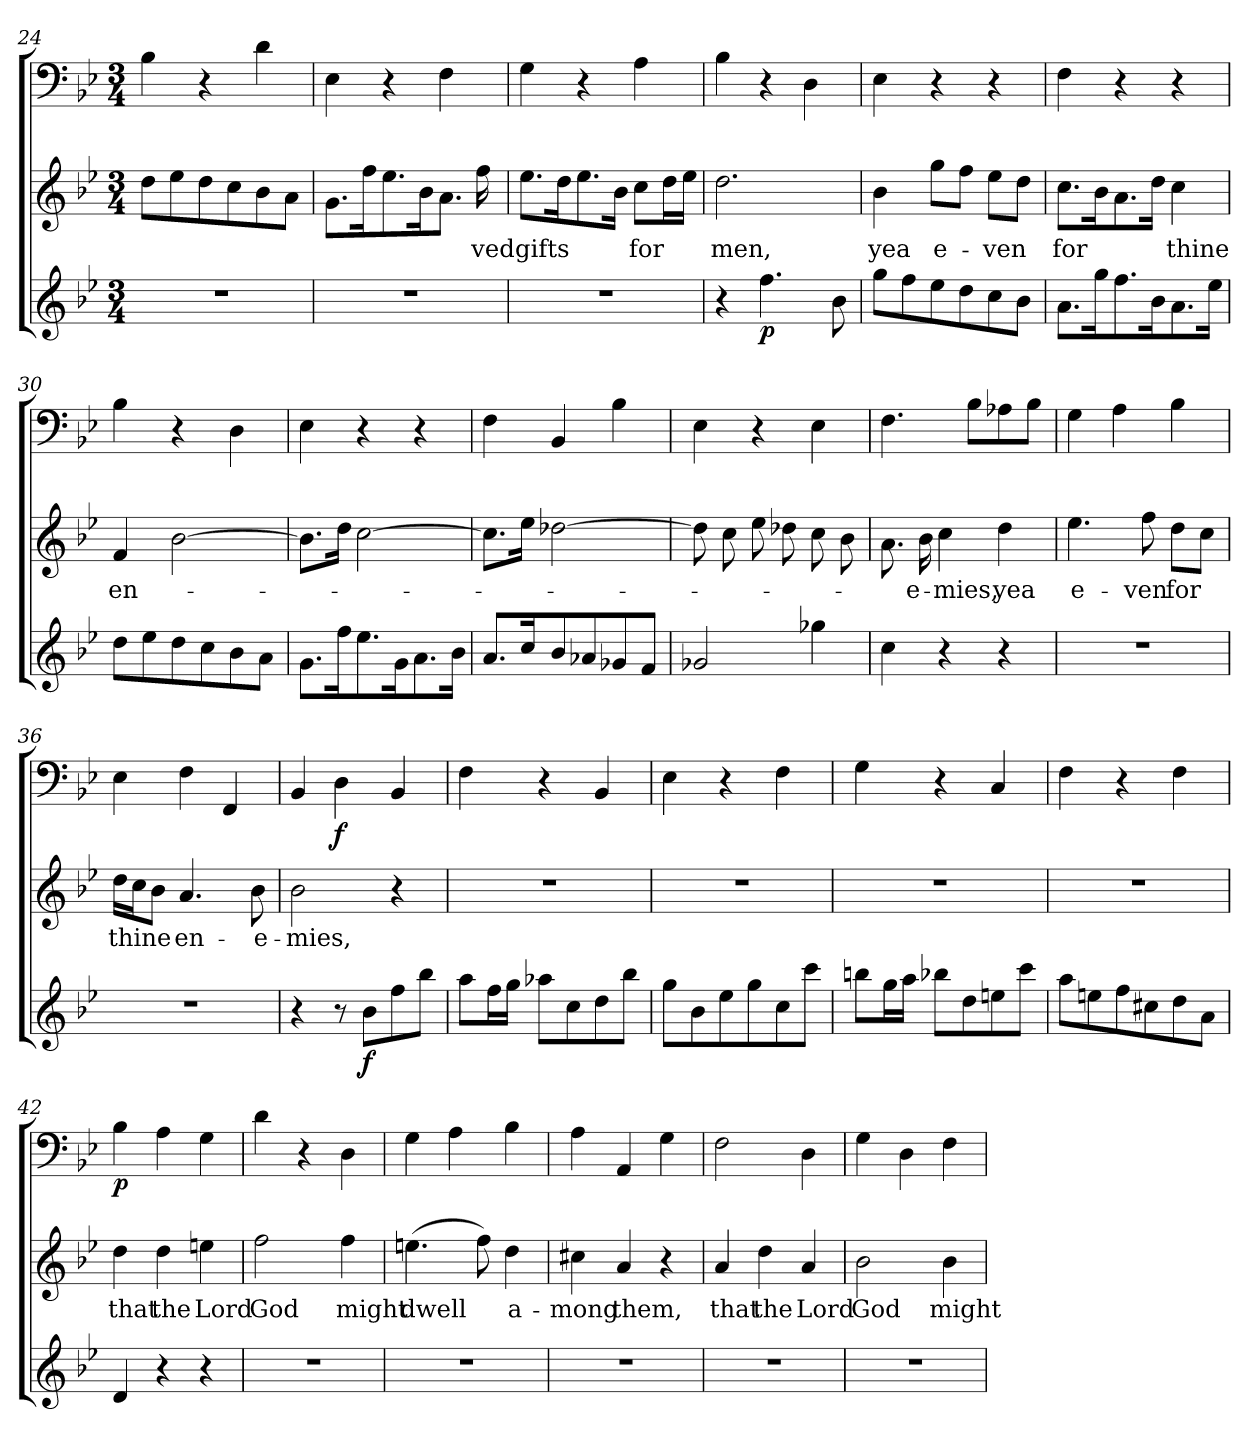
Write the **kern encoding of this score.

**kern	**dynam	**kern	**text	**kern	**dynam
*part3	*part3	*part2	*part2	*part1	*part1
*staff3	*staff3	*staff2	*staff2	*staff1	*staff1
*clefG2	*	*clefG2	*	*clefF4	*
*k[b-e-]	*	*k[b-e-]	*	*k[b-e-]	*
*g:	*	*g:	*	*g:	*
*M3/4	*	*M3/4	*	*M3/4	*
=24	=24	=24	=24	=24	=24
2.r	.	8dd\L	.	4B-\	.
.	.	8ee-\	.	.	.
.	.	8dd\	.	4r	.
.	.	8cc\	.	.	.
.	.	8b-\	.	4d\	.
.	.	8a\J	.	.	.
=25	=25	=25	=25	=25	=25
2.r	.	8.g\L	.	4E-\	.
.	.	16ff\K	.	.	.
.	.	8.ee-\	.	4r	.
.	.	16b-\K	.	.	.
.	.	8.a\J	.	4F\	.
.	.	16ff\	-ved	.	.
=26	=26	=26	=26	=26	=26
2.r	.	8.ee-\L	gifts	4G\	.
.	.	16dd\K	.	.	.
.	.	8.ee-\	.	4r	.
.	.	16b-\Jk	.	.	.
.	.	8cc\L	for	4A\	.
.	.	16dd\L	.	.	.
.	.	16ee-\JJ	.	.	.
=27	=27	=27	=27	=27	=27
4r	.	2.dd\	men,	4B-\	.
4.ff\	p	.	.	4r	.
.	.	.	.	4D\	.
8b-\	.	.	.	.	.
=28	=28	=28	=28	=28	=28
8gg\L	.	4b-\	yea	4E-\	.
8ff\	.	.	.	.	.
8ee-\	.	8gg\L	e-	4r	.
8dd\	.	8ff\J	.	.	.
8cc\	.	8ee-\L	-ven	4r	.
8b-\J	.	8dd\J	.	.	.
=29	=29	=29	=29	=29	=29
8.a\L	.	8.cc\L	for	4F\	.
16gg\K	.	16b-\K	.	.	.
8.ff\	.	8.a\	.	4r	.
16b-\K	.	16dd\Jk	.	.	.
8.a\	.	4cc\	thine	4r	.
16ee-\Jk	.	.	.	.	.
=30	=30	=30	=30	=30	=30
8dd\L	.	4f/	en-	4B-\	.
8ee-\	.	.	.	.	.
8dd\	.	[2b-\	.	4r	.
8cc\	.	.	.	.	.
8b-\	.	.	.	4D\	.
8a\J	.	.	.	.	.
=31	=31	=31	=31	=31	=31
8.g\L	.	8.b-\L]	.	4E-\	.
16ff\K	.	16dd\Jk	.	.	.
8.ee-\	.	[2cc\	.	4r	.
16g\K	.	.	.	.	.
8.a\	.	.	.	4r	.
16b-\Jk	.	.	.	.	.
=32	=32	=32	=32	=32	=32
8.a/L	.	8.cc\L]	.	4F\	.
16cc/K	.	16ee-\Jk	.	.	.
8b-/	.	[2dd-X\	.	4BB-/	.
8a-X/	.	.	.	.	.
8g-X/	.	.	.	4B-\	.
8f/J	.	.	.	.	.
=33	=33	=33	=33	=33	=33
2g-X/	.	8dd-\]	.	4E-\	.
.	.	8cc\	.	.	.
.	.	8ee-\	.	4r	.
.	.	8dd-X\	.	.	.
4gg-X\	.	8cc\	.	4E-\	.
.	.	8b-\	.	.	.
=34	=34	=34	=34	=34	=34
4cc\	.	8.a\	.	4.F\	.
.	.	16b-\	-e-	.	.
4r	.	4cc\	-mies,	.	.
.	.	.	.	8B-\L	.
4r	.	4dd\	yea	8A-X\	.
.	.	.	.	8B-\J	.
=35	=35	=35	=35	=35	=35
2.r	.	4.ee-\	e-	4G\	.
.	.	.	.	4A\	.
.	.	8ff\	-ven	.	.
.	.	8dd\L	for	4B-\	.
.	.	8cc\J	.	.	.
=36	=36	=36	=36	=36	=36
2.r	.	16dd\LL	thine	4E-\	.
.	.	16cc\J	.	.	.
.	.	8b-\J	.	.	.
.	.	4.a/	en-	4F\	.
.	.	.	.	4FF/	.
.	.	8b-\	-e-	.	.
=37	=37	=37	=37	=37	=37
4r	.	2b-\	-mies,	4BB-/	.
8r	.	.	.	4D\	f
8b-\L	f	.	.	.	.
8ff\	.	4r	.	4BB-/	.
8bb-\J	.	.	.	.	.
=38	=38	=38	=38	=38	=38
8aa\L	.	2.r	.	4F\	.
16ff\L	.	.	.	.	.
16gg\JJ	.	.	.	.	.
8aa-X\L	.	.	.	4r	.
8cc\	.	.	.	.	.
8dd\	.	.	.	4BB-/	.
8bb-\J	.	.	.	.	.
=39	=39	=39	=39	=39	=39
8gg\L	.	2.r	.	4E-\	.
8b-\	.	.	.	.	.
8ee-\	.	.	.	4r	.
8gg\	.	.	.	.	.
8cc\	.	.	.	4F\	.
8ccc\J	.	.	.	.	.
=40	=40	=40	=40	=40	=40
8bbn\L	.	2.r	.	4G\	.
16gg\L	.	.	.	.	.
16aa\JJ	.	.	.	.	.
8bb-X\L	.	.	.	4r	.
8dd\	.	.	.	.	.
8een\	.	.	.	4C/	.
8ccc\J	.	.	.	.	.
=41	=41	=41	=41	=41	=41
8aa\L	.	2.r	.	4F\	.
8een\	.	.	.	.	.
8ff\	.	.	.	4r	.
8cc#X\	.	.	.	.	.
8dd\	.	.	.	4F\	.
8a\J	.	.	.	.	.
=42	=42	=42	=42	=42	=42
4d/	.	4dd\	that	4B-\	p
4r	.	4dd\	the	4A\	.
4r	.	4een\	Lord	4G\	.
=43	=43	=43	=43	=43	=43
2.r	.	2ff\	God	4d\	.
.	.	.	.	4r	.
.	.	4ff\	might	4D\	.
=44	=44	=44	=44	=44	=44
2.r	.	(4.een\	dwell	4G\	.
.	.	.	.	4A\	.
.	.	8ff\)	.	.	.
.	.	4dd\	a-	4B-\	.
=45	=45	=45	=45	=45	=45
2.r	.	4cc#X\	-mong	4A\	.
.	.	4a/	them,	4AA/	.
.	.	4r	.	4G\	.
=46	=46	=46	=46	=46	=46
2.r	.	4a/	that	2F\	.
.	.	4dd\	the	.	.
.	.	4a/	Lord	4D\	.
=47	=47	=47	=47	=47	=47
2.r	.	2b-\	God	4G\	.
.	.	.	.	4D\	.
.	.	4b-\	might	4F\	.
=	=	=	=	=	=
*-	*-	*-	*-	*-	*-
